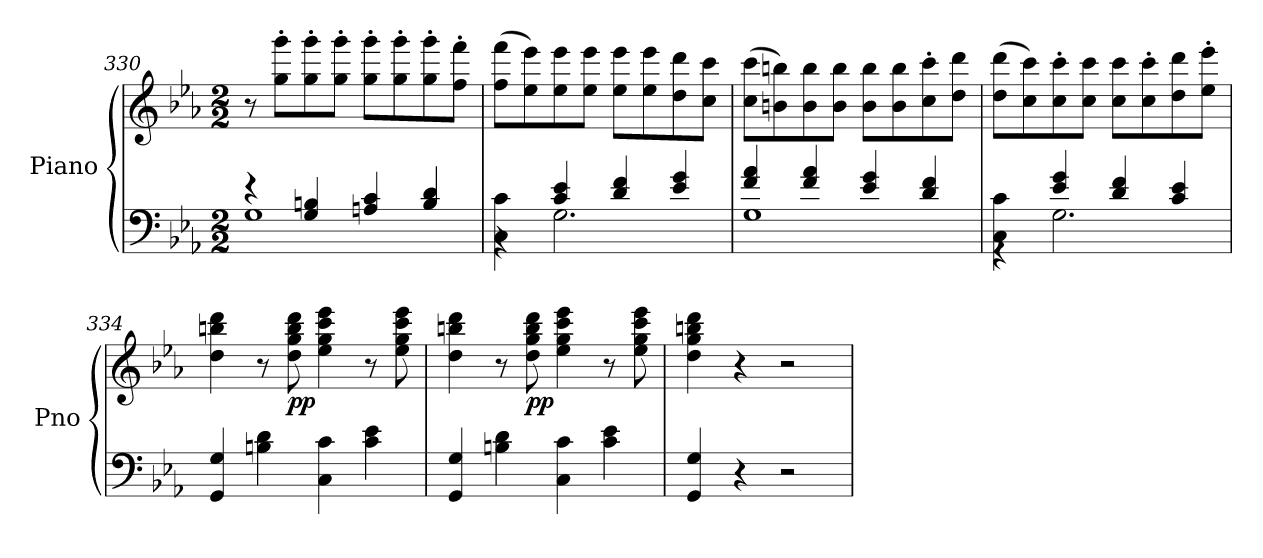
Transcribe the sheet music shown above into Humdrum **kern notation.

**kern	**kern	**dynam
*part1	*part1	*part1
*staff2	*staff1	*staff1/2
*I"Piano	*	*
*I'Pno	*	*
*clefF4	*clefG2	*
*k[b-e-a-]	*k[b-e-a-]	*
*M2/2	*M2/2	*
=330	=330	=330
*^	*	*
4re	1G	8r	.
.	.	8gg\' 8ggg\'L	.
4G/ 4Bn/	.	8gg\' 8ggg\'	.
.	.	8gg\' 8ggg\'J	.
4An/ 4c/	.	8gg\' 8ggg\'L	.
.	.	8gg\' 8ggg\'	.
4B/ 4d/	.	8gg\' 8ggg\'	.
.	.	8ff\' 8fff\'J	.
=331	=331	=331	=331
4C\ 4c\	4rBB	(>8ff\ 8fff\L	.
.	.	8ee-\ 8eee-\)	.
2.G\	4c/ 4e-/	8ee-\ 8eee-\	.
.	.	8ee-\ 8eee-\J	.
.	4d/ 4f/	8ee-\ 8eee-\L	.
.	.	8ee-\ 8eee-\	.
.	4e-/ 4g/	8dd\ 8ddd\	.
.	.	8cc\ 8ccc\J	.
!!LO:PB:g=z
=332	=332	=332	=332
4f/ 4a-/	1G	(>8cc\ 8ccc\L	.
.	.	8bn\ 8bbn\)	.
4f/ 4a-/	.	8b\ 8bb\	.
.	.	8b\ 8bb\J	.
4e-/ 4g/	.	8b\ 8bb\L	.
.	.	8b\ 8bb\	.
4d/ 4f/	.	8cc\' 8ccc\'	.
.	.	8dd\ 8ddd\J	.
=333	=333	=333	=333
4C\ 4c\	4rGG	(>8dd\ 8ddd\L	.
.	.	8cc\ 8ccc\)	.
2.G\	4e-/ 4g/	8cc\' 8ccc\'	.
.	.	8cc\ 8ccc\J	.
.	4d/ 4f/	8cc\ 8ccc\L	.
.	.	8cc\' 8ccc\'	.
.	4c/ 4e-/	8dd\ 8ddd\	.
.	.	8ee-\' 8eee-\'J	.
*v	*v	*	*
=334	=334	=334
4GG/ 4G/	4dd\ 4bbn\ 4ddd\	.
4Bn\ 4d\	8r	.
!	!	!LO:DY:b
.	8dd\ 8gg\ 8bb\ 8ddd\	pp
4C\ 4c\	4ee-\ 4gg\ 4ccc\ 4eee-\	.
4c\ 4e-\	8r	.
.	8ee-\ 8gg\ 8ccc\ 8eee-\	.
=335	=335	=335
4GG/ 4G/	4dd\ 4bbn\ 4ddd\	.
4Bn\ 4d\	8r	.
!	!	!LO:DY:b
.	8dd\ 8gg\ 8bb\ 8ddd\	pp
4C\ 4c\	4ee-\ 4gg\ 4ccc\ 4eee-\	.
4c\ 4e-\	8r	.
.	8ee-\ 8gg\ 8ccc\ 8eee-\	.
!!LO:LB:g=z
=336	=336	=336
4GG/ 4G/	4dd\ 4gg\ 4bbn\ 4ddd\	.
4r	4r	.
2r	2r	.
=	=	=
*-	*-	*-
